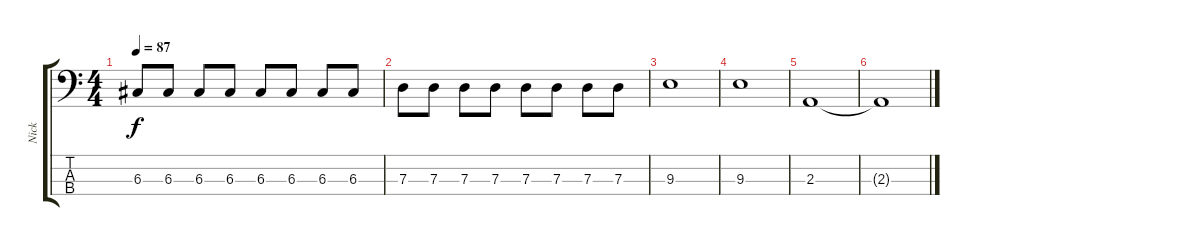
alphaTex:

\track ("Nick" "Nick") {instrument electricbasspick}
\staff {score tabs}
\tuning (F2 C2 G1 D1) {hide}
\ts (4 4)
\tempo 87
\clef f4
\ks c
6.3.8{dy f} 6.3.8 6.3.8 6.3.8 6.3.8 6.3.8 6.3.8 6.3.8 |
7.3.8 7.3.8 7.3.8 7.3.8 7.3.8 7.3.8 7.3.8 7.3.8 |
9.3.1 |
9.3.1 |
2.3.1 |
2.3{t}.1
